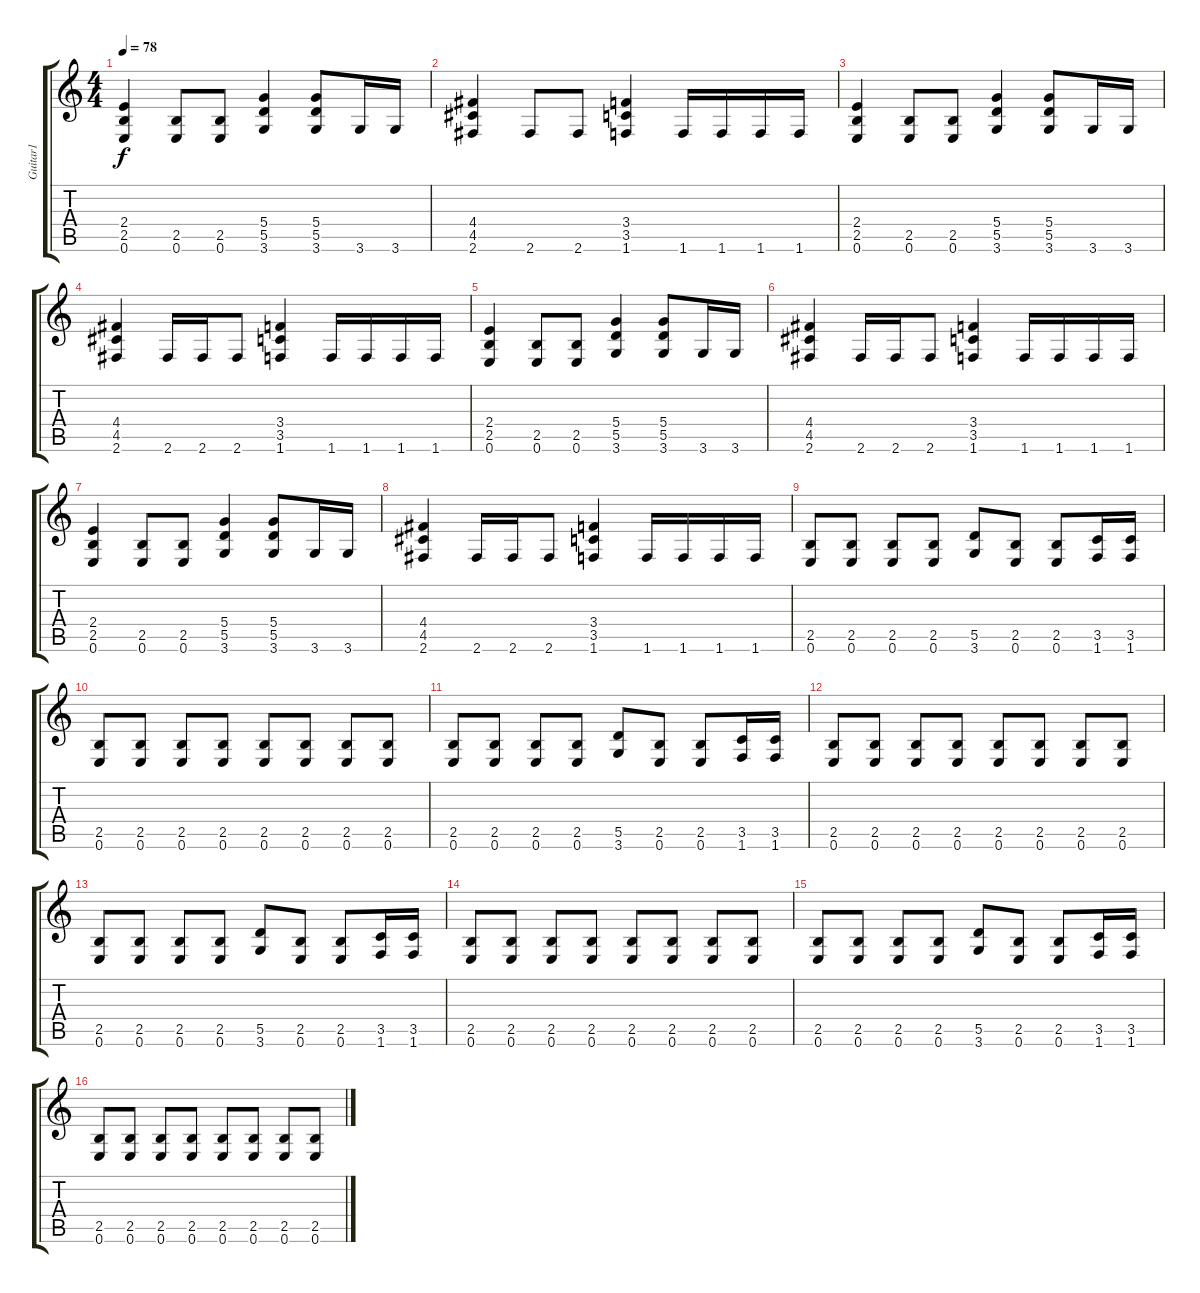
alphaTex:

\track ("Guitar1" "Guitar1") {instrument distortionguitar}
\staff {score tabs}
\tuning (E4 B3 G3 D3 A2 E2) {hide}
\ts (4 4)
\tempo 78
\clef g2
\ks c
(2.4 2.5 0.6).4{dy f instrument distortionguitar} (2.5 0.6).8 (2.5 0.6).8 (5.4 5.5 3.6).4 (5.4 5.5 3.6).8 3.6.16 3.6.16 |
(4.4 4.5 2.6).4 2.6.8 2.6.8 (3.4 3.5 1.6).4 1.6.16 1.6.16 1.6.16 1.6.16 |
(2.4 2.5 0.6).4 (2.5 0.6).8 (2.5 0.6).8 (5.4 5.5 3.6).4 (5.4 5.5 3.6).8 3.6.16 3.6.16 |
(4.4 4.5 2.6).4 2.6.16 2.6.16 2.6.8 (3.4 3.5 1.6).4 1.6.16 1.6.16 1.6.16 1.6.16 |
(2.4 2.5 0.6).4 (2.5 0.6).8 (2.5 0.6).8 (5.4 5.5 3.6).4 (5.4 5.5 3.6).8 3.6.16 3.6.16 |
(4.4 4.5 2.6).4 2.6.16 2.6.16 2.6.8 (3.4 3.5 1.6).4 1.6.16 1.6.16 1.6.16 1.6.16 |
(2.4 2.5 0.6).4 (2.5 0.6).8 (2.5 0.6).8 (5.4 5.5 3.6).4 (5.4 5.5 3.6).8 3.6.16 3.6.16 |
(4.4 4.5 2.6).4 2.6.16 2.6.16 2.6.8 (3.4 3.5 1.6).4 1.6.16 1.6.16 1.6.16 1.6.16 |
(2.5 0.6).8 (2.5 0.6).8 (2.5 0.6).8 (2.5 0.6).8 (5.5 3.6).8 (2.5 0.6).8 (2.5 0.6).8 (3.5 1.6).16 (3.5 1.6).16 |
(2.5 0.6).8 (2.5 0.6).8 (2.5 0.6).8 (2.5 0.6).8 (2.5 0.6).8 (2.5 0.6).8 (2.5 0.6).8 (2.5 0.6).8 |
(2.5 0.6).8 (2.5 0.6).8 (2.5 0.6).8 (2.5 0.6).8 (5.5 3.6).8 (2.5 0.6).8 (2.5 0.6).8 (3.5 1.6).16 (3.5 1.6).16 |
(2.5 0.6).8 (2.5 0.6).8 (2.5 0.6).8 (2.5 0.6).8 (2.5 0.6).8 (2.5 0.6).8 (2.5 0.6).8 (2.5 0.6).8 |
(2.5 0.6).8 (2.5 0.6).8 (2.5 0.6).8 (2.5 0.6).8 (5.5 3.6).8 (2.5 0.6).8 (2.5 0.6).8 (3.5 1.6).16 (3.5 1.6).16 |
(2.5 0.6).8 (2.5 0.6).8 (2.5 0.6).8 (2.5 0.6).8 (2.5 0.6).8 (2.5 0.6).8 (2.5 0.6).8 (2.5 0.6).8 |
(2.5 0.6).8 (2.5 0.6).8 (2.5 0.6).8 (2.5 0.6).8 (5.5 3.6).8 (2.5 0.6).8 (2.5 0.6).8 (3.5 1.6).16 (3.5 1.6).16 |
(2.5 0.6).8 (2.5 0.6).8 (2.5 0.6).8 (2.5 0.6).8 (2.5 0.6).8 (2.5 0.6).8 (2.5 0.6).8 (2.5 0.6).8
